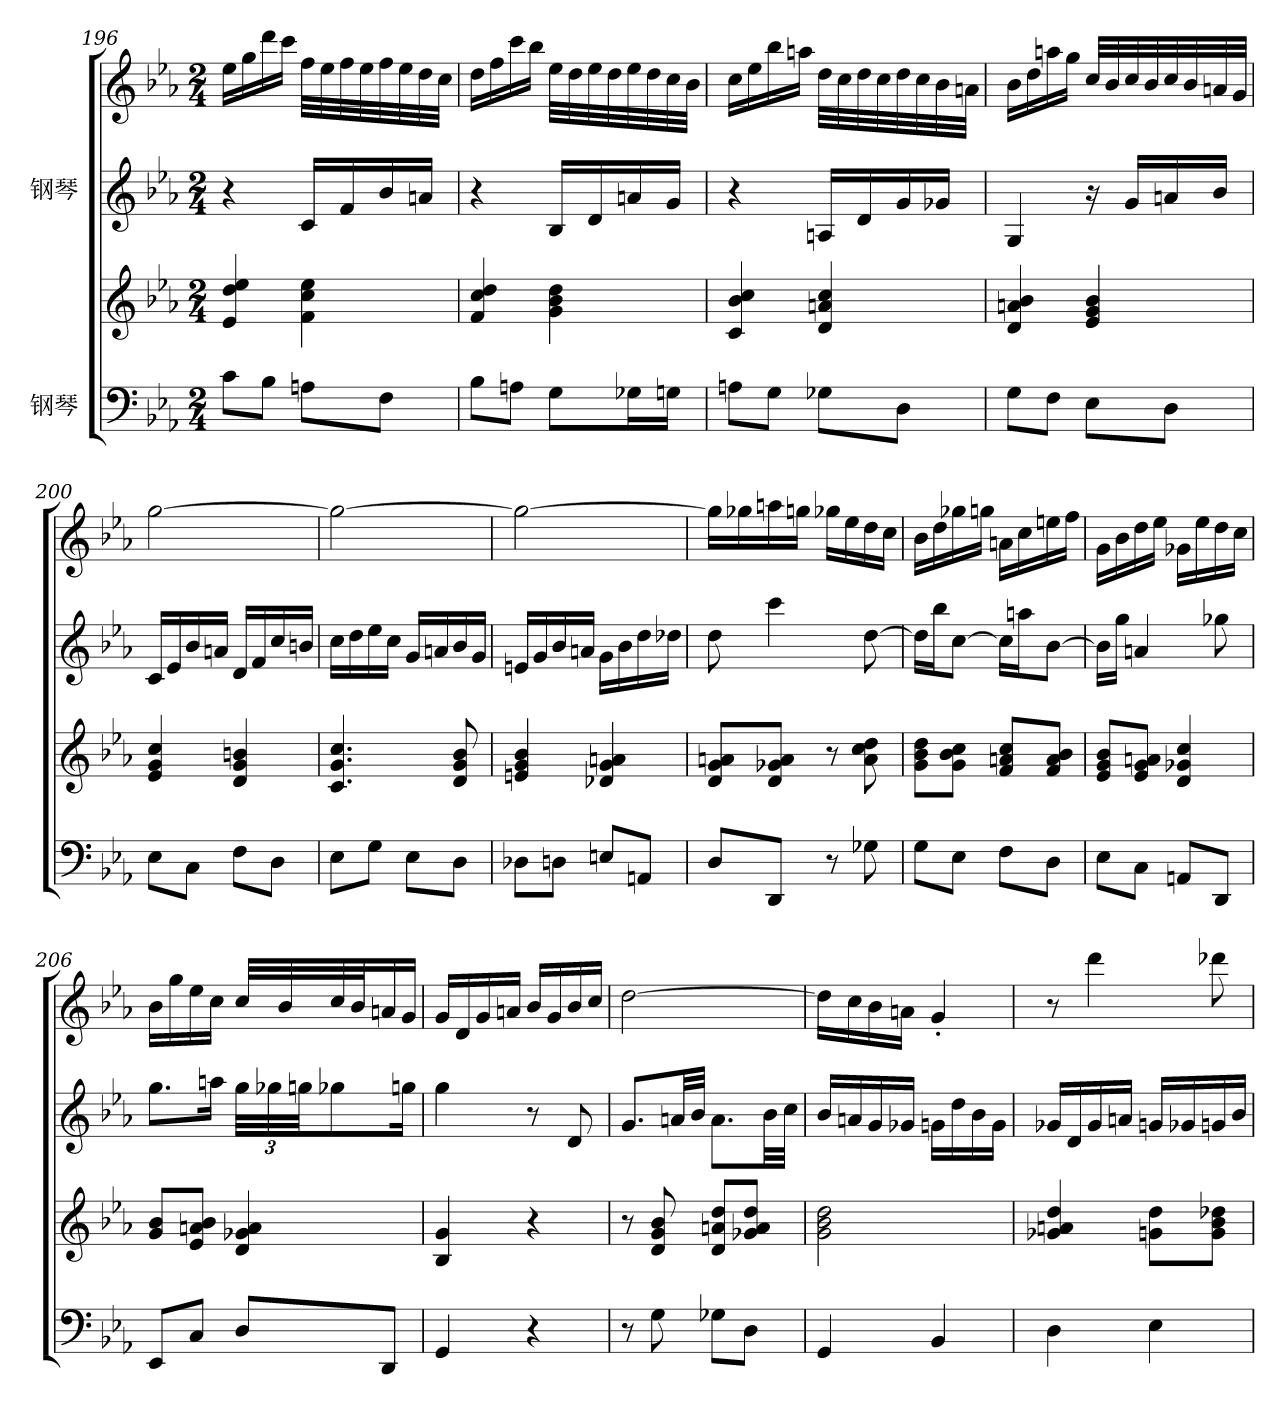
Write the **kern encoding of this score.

**kern	**kern	**kern	**kern
*part2	*part2	*part1	*part1
*staff4	*staff3	*staff2	*staff1
*I"钢琴	*	*I"钢琴	*
*clefF4	*clefG2	*clefG2	*clefG2
*k[b-e-a-]	*k[b-e-a-]	*k[b-e-a-]	*k[b-e-a-]
*M2/4	*M2/4	*M2/4	*M2/4
=196	=196	=196	=196
8c\L	4e-/ 4dd/ 4ee-/	4r	16ee-\LL
.	.	.	16gg\
8B-\J	.	.	16ddd\
.	.	.	16ccc\JJ
8An\L	4f\ 4cc\ 4ee-\	16c/LL	32ff\LLL
.	.	.	32ee-\
.	.	16f/	32ff\
.	.	.	32ee-\
8F\J	.	16b-/	32ff\
.	.	.	32ee-\
.	.	16an/JJ	32dd\
.	.	.	32cc\JJJ
=197	=197	=197	=197
8B-\L	4f/ 4cc/ 4dd/	4r	16dd\LL
.	.	.	16ff\
8An\J	.	.	16ccc\
.	.	.	16bb-\JJ
8G\L	4g\ 4b-\ 4dd\	16B-/LL	32ee-\LLL
.	.	.	32dd\
.	.	16d/	32ee-\
.	.	.	32dd\
16G-X\L	.	16an/	32ee-\
.	.	.	32dd\
16Gn\JJ	.	16g/JJ	32cc\
.	.	.	32b-\JJJ
!!LO:LB:g=z
=198	=198	=198	=198
8An\L	4c/ 4b-/ 4cc/	4r	16cc\LL
.	.	.	16ee-\
8G\J	.	.	16bb-\
.	.	.	16aan\JJ
8G-X\L	4d/ 4an/ 4cc/	16An/LL	32dd\LLL
.	.	.	32cc\
.	.	16d/	32dd\
.	.	.	32cc\
8D\J	.	16g/	32dd\
.	.	.	32cc\
.	.	16g-X/JJ	32b-\
.	.	.	32an\JJJ
=199	=199	=199	=199
8G\L	4d/ 4an/ 4b-/	4G/	16b-\LL
.	.	.	16dd\
8F\J	.	.	16aan\
.	.	.	16gg\JJ
8E-\L	4e-/ 4g/ 4b-/	16r	32cc/LLL
.	.	.	32b-/
.	.	16g/LL	32cc/
.	.	.	32b-/
8D\J	.	16an/	32cc/
.	.	.	32b-/
.	.	16b-/JJ	32an/
.	.	.	32g/JJJ
=200	=200	=200	=200
8E-\L	4e-/ 4g/ 4cc/	16c/LL	[2gg\
.	.	16e-/	.
8C\J	.	16b-/	.
.	.	16an/JJ	.
8F\L	4d/ 4g/ 4bn/	16d/LL	.
.	.	16f/	.
8D\J	.	16cc/	.
.	.	16bn/JJ	.
!!LO:LB:g=z
=201	=201	=201	=201
8E-\L	4.c/ 4.g/ 4.cc/	16cc\LL	2gg\_
.	.	16dd\	.
8G\J	.	16ee-\	.
.	.	16cc\JJ	.
8E-\L	.	16g/LL	.
.	.	16an/	.
8D\J	8d/ 8g/ 8b-/	16b-/	.
.	.	16g/JJ	.
=202	=202	=202	=202
8D-X\L	4en/ 4g/ 4b-/	16en/LL	2gg\_
.	.	16g/	.
8Dn\J	.	16b-/	.
.	.	16an/JJ	.
8En/L	4d-X/ 4g/ 4an/	16g\LL	.
.	.	16b-\	.
8AAn/J	.	16dd\	.
.	.	16dd-X\JJ	.
=203	=203	=203	=203
8D/L	8d/ 8g/ 8an/L	8dd\	16gg\LL]
.	.	.	16gg-X\
8DD/J	8d/ 8g-X/ 8a/J	4ccc\	16aan\
.	.	.	16ggn\JJ
8r	8r	.	16gg-X\LL
.	.	.	16ee-\
8G-X\	8a\ 8cc\ 8dd\	[8dd\	16dd\
.	.	.	16cc\JJ
!!LO:PB:g=z
=204	=204	=204	=204
8G\L	8g\ 8b-\ 8dd\L	16dd\LL]	16b-\LL
.	.	16bb-\J	16dd\
8E-\J	8g\ 8b-\ 8cc\J	[8cc\J	16gg-X\
.	.	.	16ggn\JJ
8F\L	8f/ 8an/ 8cc/L	16cc\LL]	16an\LL
.	.	16aan\J	16cc\
8D\J	8f/ 8a/ 8b-/J	[8b-\J	16een\
.	.	.	16ff\JJ
=205	=205	=205	=205
8E-\L	8e-/ 8g/ 8b-/L	16b-\LL]	16g\LL
.	.	16gg\JJ	16b-\
8C\J	8e-/ 8g/ 8an/J	4an/	16dd\
.	.	.	16ee-\JJ
8AAn/L	4d/ 4g-X/ 4cc/	.	16g-X\LL
.	.	.	16ee-\
8DD/J	.	8gg-X\	16dd\
.	.	.	16cc\JJ
=206	=206	=206	=206
8EE-/L	8g/ 8b-/L	8.gg\L	16b-\LL
.	.	.	16gg\
8C/J	8e-/ 8an/ 8b-/J	.	16ee-\
.	.	16aan\Jk	16cc\JJ
*	*	*Xbrackettup	*
8D/L	4d/ 4g-X/ 4a/	48gg\LLL	32cc/LLL
.	.	48gg-X\	.
.	.	.	32b-/
.	.	48ggn\JJ	.
.	.	8gg-X\	32cc/
.	.	.	32b-/J
8DD/J	.	.	16an/
.	.	16ggn\Jk	16g/JJ
!!LO:LB:g=z
=207	=207	=207	=207
4GG/	4B-/ 4g/	4gg\	16g/LL
.	.	.	16d/
.	.	.	16g/
.	.	.	16an/JJ
4r	4r	8r	16b-/LL
.	.	.	16g/
.	.	8d/	16b-/
.	.	.	16cc/JJ
=208	=208	=208	=208
8r	8r	8.g/L	[2dd\
8G\	8d/ 8g/ 8b-/	.	.
.	.	32an/LL	.
.	.	32b-/JJJ	.
8G-X\L	8d/ 8an/ 8dd/L	8.a\L	.
8D\J	8g-X/ 8a/ 8dd/J	.	.
.	.	32b-\LL	.
.	.	32cc\JJJ	.
=209	=209	=209	=209
4GG/	2g\ 2b-\ 2dd\	16b-/LL	16dd\LL]
.	.	16an/	16cc\
.	.	16g/	16b-\
.	.	16g-X/JJ	16an\JJ
4BB-/	.	16gn\LL	4g'/
.	.	16dd\	.
.	.	16b-\	.
.	.	16g\JJ	.
=210	=210	=210	=210
4D\	4g-X/ 4an/ 4dd/	16g-X/LL	8r
.	.	16d/	.
.	.	16g-/	4ddd\
.	.	16an/JJ	.
4E-\	8gn\ 8dd\L	16gn/LL	.
.	.	16g-X/	.
.	8g\ 8b-\ 8dd-X\J	16gn/	8ddd-X\
.	.	16b-/JJ	.
=	=	=	=
*-	*-	*-	*-
